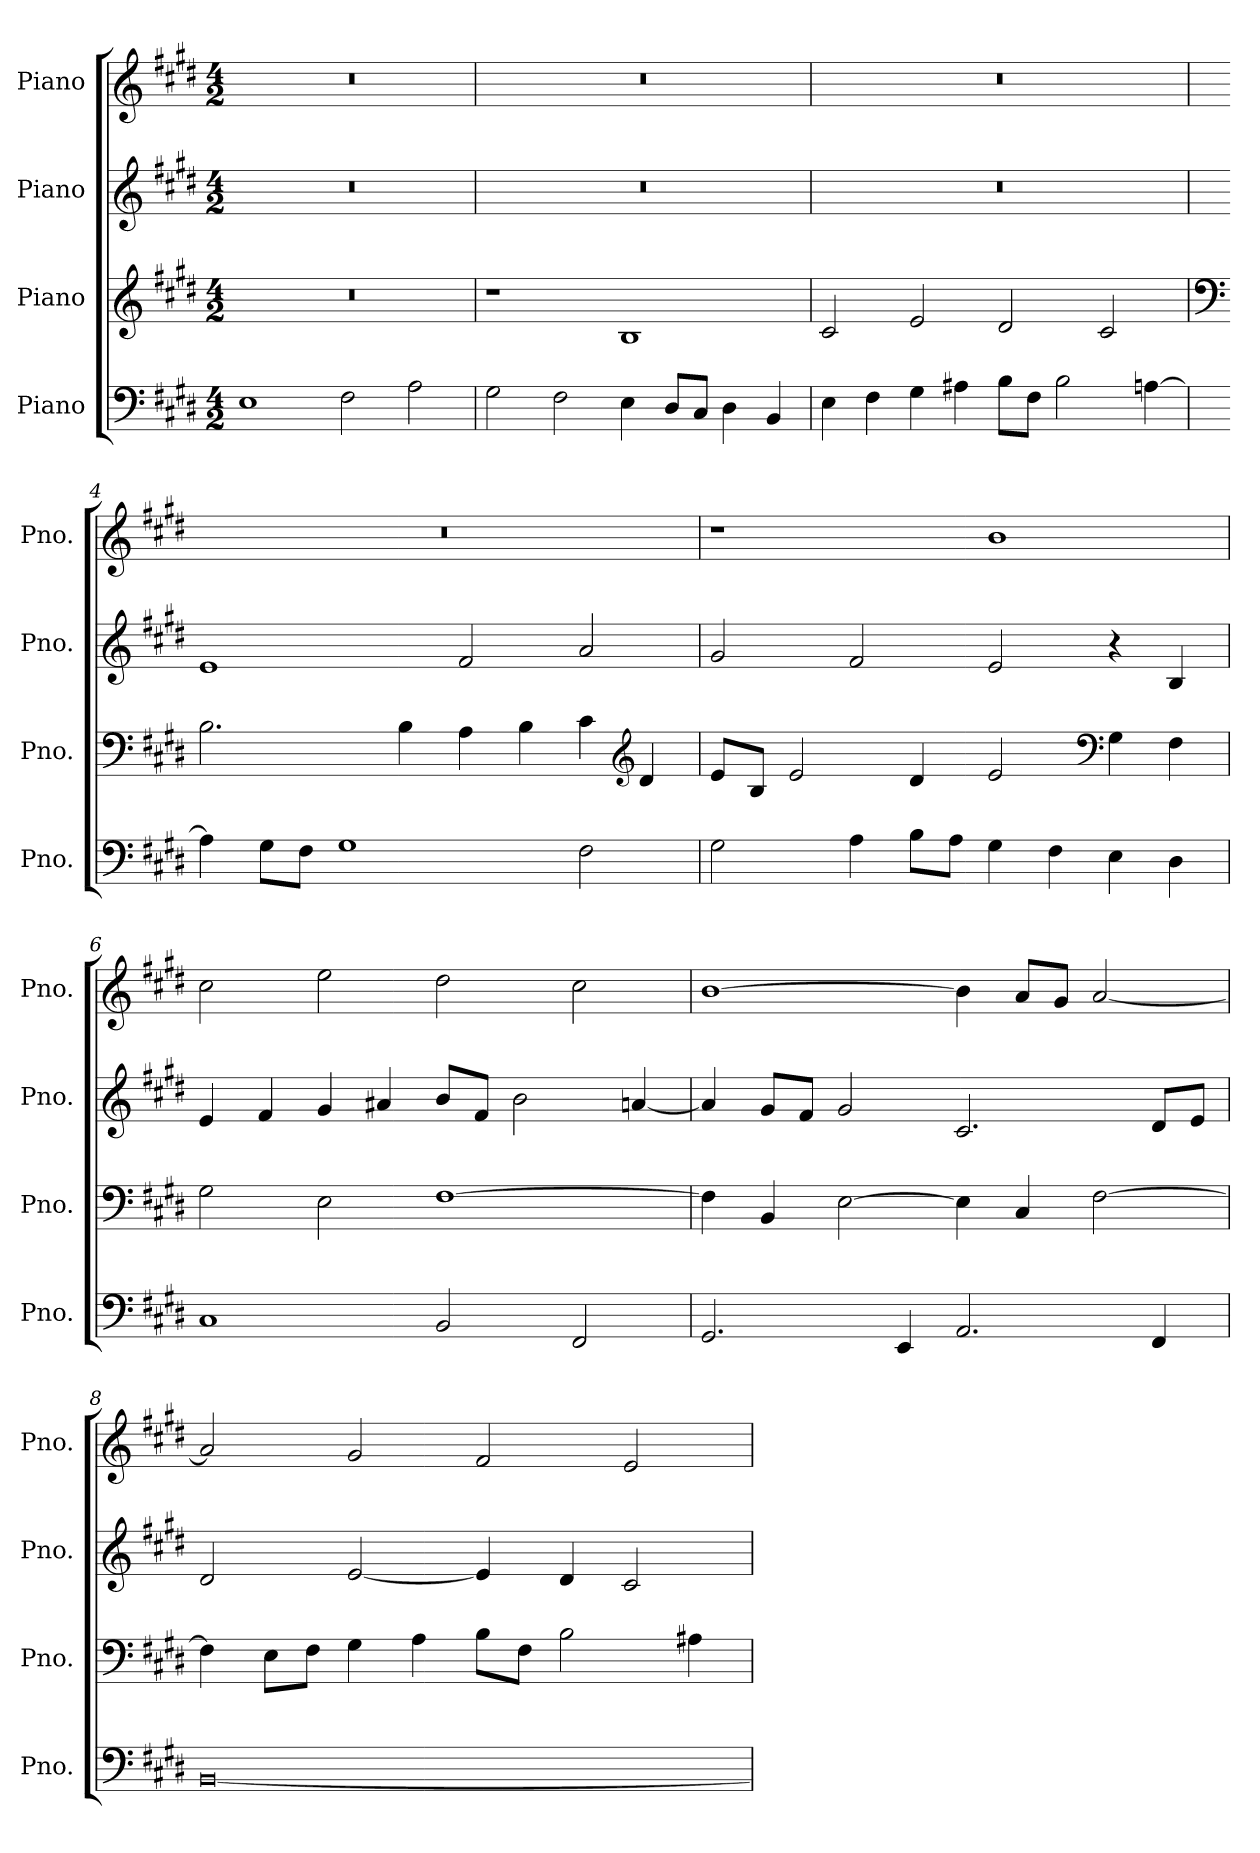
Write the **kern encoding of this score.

**kern	**kern	**kern	**kern
*part4	*part3	*part2	*part1
*staff4	*staff3	*staff2	*staff1
*I"Piano	*I"Piano	*I"Piano	*I"Piano
*I'Pno.	*I'Pno.	*I'Pno.	*I'Pno.
*clefF4	*clefG2	*clefG2	*clefG2
*k[f#c#g#d#]	*k[f#c#g#d#]	*k[f#c#g#d#]	*k[f#c#g#d#]
*M4/2	*M4/2	*M4/2	*M4/2
*MM124	*MM124	*MM124	*MM124
=1	=1	=1	=1
1E	0r	0r	0r
2F#\	.	.	.
2A\	.	.	.
=2	=2	=2	=2
2G#\	1r	0r	0r
2F#\	.	.	.
4E\	1B	.	.
8D#/L	.	.	.
8C#/J	.	.	.
4D#\	.	.	.
4BB/	.	.	.
=3	=3	=3	=3
4E\	2c#/	0r	0r
4F#\	.	.	.
4G#\	2e/	.	.
4A#X\	.	.	.
8B\L	2d#/	.	.
8F#\J	.	.	.
2B\	.	.	.
.	2c#/	.	.
[4An\	.	.	.
=4	=4	=4	=4
*	*clefF4	*	*
4A\]	2.B\	1e	0r
8G#\L	.	.	.
8F#\J	.	.	.
1G#	.	.	.
.	4B\	.	.
.	4A\	2f#/	.
.	4B\	.	.
2F#\	4c#\	2a/	.
*	*clefG2	*	*
.	4d#/	.	.
!!LO:LB:g=z
=5	=5	=5	=5
2G#\	8e/L	2g#/	1r
.	8B/J	.	.
.	2e/	.	.
4A\	.	2f#/	.
8B\L	4d#/	.	.
8A\J	.	.	.
4G#\	2e/	2e/	1b
4F#\	.	.	.
*	*clefF4	*	*
4E\	4G#\	4r	.
4D#\	4F#\	4B/	.
=6	=6	=6	=6
1C#	2G#\	4e/	2cc#\
.	.	4f#/	.
.	2E\	4g#/	2ee\
.	.	4a#X/	.
2BB/	[1F#	8b/L	2dd#\
.	.	8f#/J	.
.	.	2b\	.
2FF#/	.	.	2cc#\
.	.	[4an/	.
=7	=7	=7	=7
2.GG#/	4F#\]	4a/]	[1b
.	4BB/	8g#/L	.
.	.	8f#/J	.
.	[2E\	2g#/	.
4EE/	.	.	.
2.AA/	4E\]	2.c#/	4b\]
.	4C#/	.	8a/L
.	.	.	8g#/J
.	[2F#\	.	[2a/
4FF#/	.	8d#/L	.
.	.	8e/J	.
!!LO:LB:g=z
=8	=8	=8	=8
[0BB	4F#\]	2d#/	2a/]
.	8E\L	.	.
.	8F#\J	.	.
.	4G#\	[2e/	2g#/
.	4A\	.	.
.	8B\L	4e/]	2f#/
.	8F#\J	.	.
.	2B\	4d#/	.
.	.	2c#/	2e/
.	4A#X\	.	.
=	=	=	=
*-	*-	*-	*-
